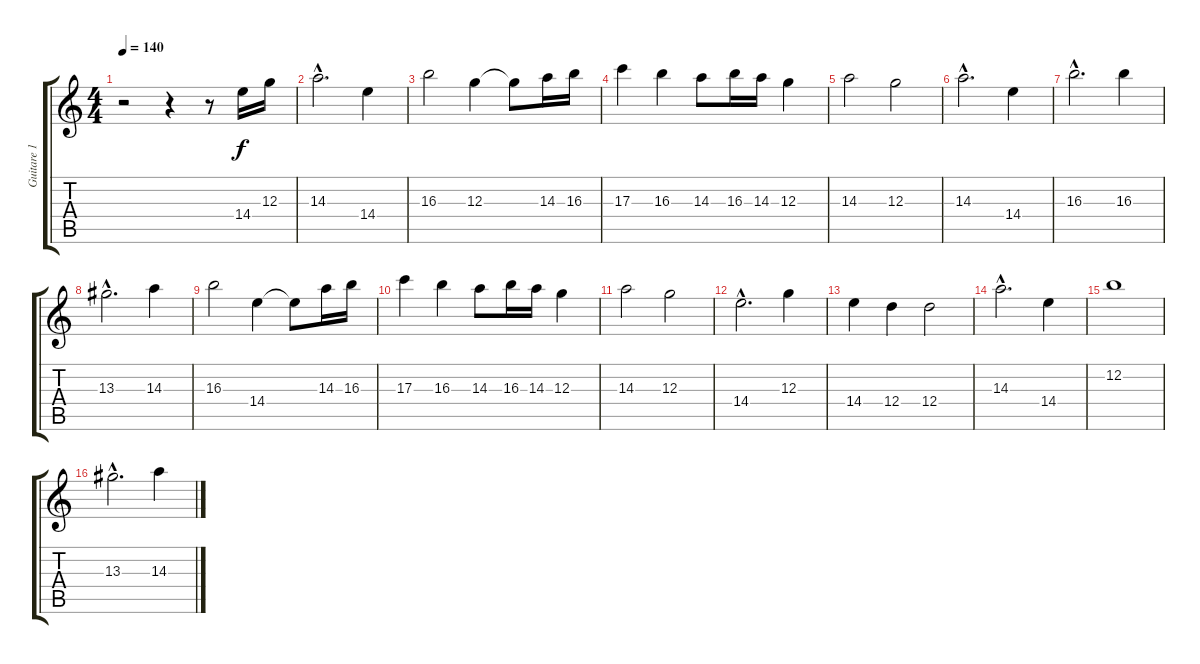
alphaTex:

\track ("Guitare 1" "Guitare 1") {instrument distortionguitar}
\staff {score tabs}
\tuning (E4 B3 G3 D3 A2 D2) {hide}
\ts (4 4)
\tempo 140
\clef g2
\ks c
r.2{dy f instrument distortionguitar} r.4 r.8 14.4.16 12.3.16 |
14.3{hac}.2{d} 14.4.4 |
16.3.2 12.3.4 12.3{t}.8 14.3.16 16.3.16 |
17.3.4 16.3.4 14.3.8 16.3.16 14.3.16 12.3.4 |
14.3.2 12.3.2 |
14.3{hac}.2{d} 14.4.4 |
16.3{hac}.2{d} 16.3.4 |
13.3{hac}.2{d} 14.3.4 |
16.3.2 14.4.4 14.4{t}.8 14.3.16 16.3.16 |
17.3.4 16.3.4 14.3.8 16.3.16 14.3.16 12.3.4 |
14.3.2 12.3.2 |
14.4{hac}.2{d} 12.3.4 |
14.4.4 12.4.4 12.4.2 |
14.3{hac}.2{d} 14.4.4 |
12.2.1 |
13.3{hac}.2{d} 14.3.4
